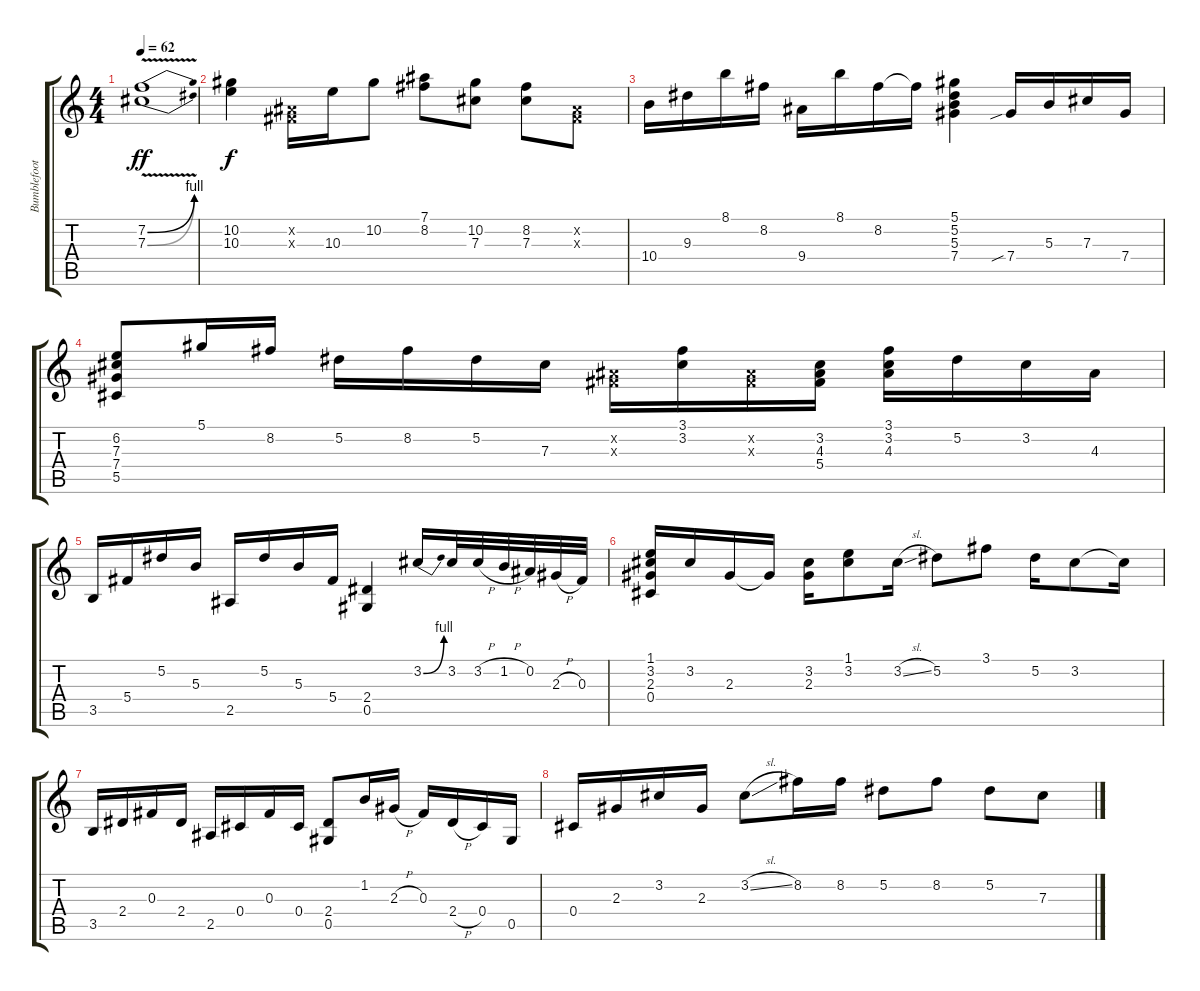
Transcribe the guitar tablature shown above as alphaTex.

\track ("Bumblefoot" "Bumblefoot") {instrument overdrivenguitar}
\staff {score tabs}
\tuning (Eb4 Bb3 Gb3 Db3 Ab2 Eb2) {hide}
\ts (4 4)
\tempo 62
\clef g2
\ks c
(7.2{be (bend 0 0 60 4)} 7.3{be (bend 0 0 60 4) v}).1{dy ff} |
(10.2 10.3).4{dy f} (0.2{x} 0.3{x}).16 10.3.16 10.2.8 (7.1 8.2).8 (10.2 7.3).8 (8.2 7.3).8 (0.2{x} 0.3{x}).8 |
10.4.16 9.3.16 8.1.16 8.2.16 9.4.16 8.1.16 8.2.16 8.2{t}.16 (5.1 5.2 5.3 7.4).4 7.4{sib}.16 5.3.16 7.3.16 7.4.16 |
(6.2 7.3 7.4 5.5).8 5.1.16 8.2.16 5.2.16 8.2.16 5.2.16 7.3.16 (0.2{x} 0.3{x}).16 (3.1 3.2).16 (0.2{x} 0.3{x}).16 (3.2 4.3 5.4).16 (3.1 3.2 4.3).16 5.2.16 3.2.16 4.3.16 |
3.5.16 5.4.16 5.2.16 5.3.16 2.5.16 5.2.16 5.3.16 5.4.16 (2.4 0.5).4 3.2{be (bend 0 0 60 4)}.16 3.2.32 3.2{h}.32 1.2{h}.32 0.2.32 2.3{h}.32 0.3.32 |
(1.1 3.2 2.3 0.4).16 3.2.16 2.3.16 2.3{t}.16 (3.2 2.3).16 (1.1 3.2).8 3.2{sl}.16 5.2.8 3.1.8 5.2.16 3.2.8 3.2{t}.16 |
3.5.16 2.4.16 0.3.16 2.4.16 2.5.16 0.4.16 0.3.16 0.4.16 (2.4 0.5).8 1.2.16 2.3{h}.16 0.3.16 2.4{h}.16 0.4.16 0.5.16 |
0.4.16 2.3.16 3.2.16 2.3.16 3.2{sl}.8 8.2.16 8.2.16 5.2.8 8.2.8 5.2.8 7.3.8
